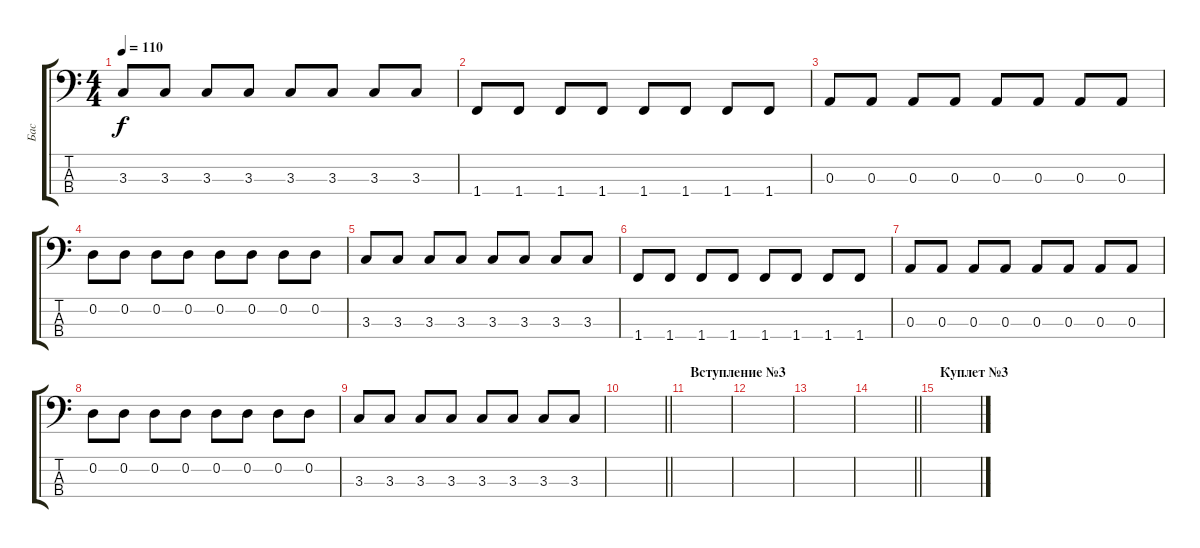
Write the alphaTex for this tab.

\track ("Бас" "Бас") {instrument electricbassfinger}
\staff {score tabs}
\tuning (G2 D2 A1 E1) {hide}
\ts (4 4)
\tempo 110
\clef f4
\ks c
3.3.8{dy f} 3.3.8 3.3.8 3.3.8 3.3.8 3.3.8 3.3.8 3.3.8 |
1.4.8 1.4.8 1.4.8 1.4.8 1.4.8 1.4.8 1.4.8 1.4.8 |
0.3.8 0.3.8 0.3.8 0.3.8 0.3.8 0.3.8 0.3.8 0.3.8 |
0.2.8 0.2.8 0.2.8 0.2.8 0.2.8 0.2.8 0.2.8 0.2.8 |
3.3.8 3.3.8 3.3.8 3.3.8 3.3.8 3.3.8 3.3.8 3.3.8 |
1.4.8 1.4.8 1.4.8 1.4.8 1.4.8 1.4.8 1.4.8 1.4.8 |
0.3.8 0.3.8 0.3.8 0.3.8 0.3.8 0.3.8 0.3.8 0.3.8 |
0.2.8 0.2.8 0.2.8 0.2.8 0.2.8 0.2.8 0.2.8 0.2.8 |
3.3.8 3.3.8 3.3.8 3.3.8 3.3.8 3.3.8 3.3.8 3.3.8 |
\barLineRight lightlight
|
\section ("" "Вступление №3")
|
|
|
\barLineRight lightlight
|
\section ("" "Куплет №3")
